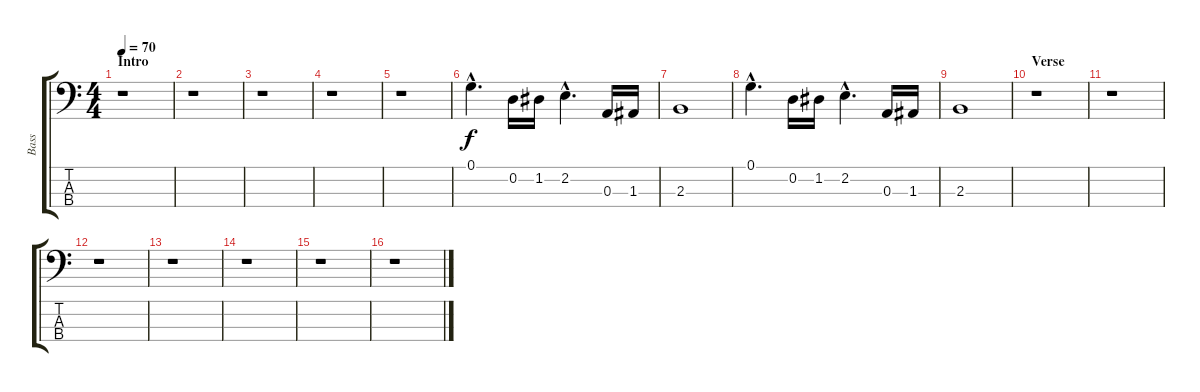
\track ("Bass" "Bass") {instrument electricbassfinger}
\staff {score tabs}
\tuning (G2 D2 A1 E1) {hide}
\ts (4 4)
\section ("" "Intro")
\tempo 70
\clef f4
\ks c
r.1{dy f instrument electricbassfinger} |
r.1 |
r.1 |
r.1 |
r.1 |
0.1{hac}.4{d} 0.2.16 1.2.16 2.2{hac}.4{d} 0.3.16 1.3.16 |
2.3.1 |
0.1{hac}.4{d} 0.2.16 1.2.16 2.2{hac}.4{d} 0.3.16 1.3.16 |
2.3.1 |
\section ("" "Verse")
r.1 |
r.1 |
r.1 |
r.1 |
r.1 |
r.1 |
r.1
